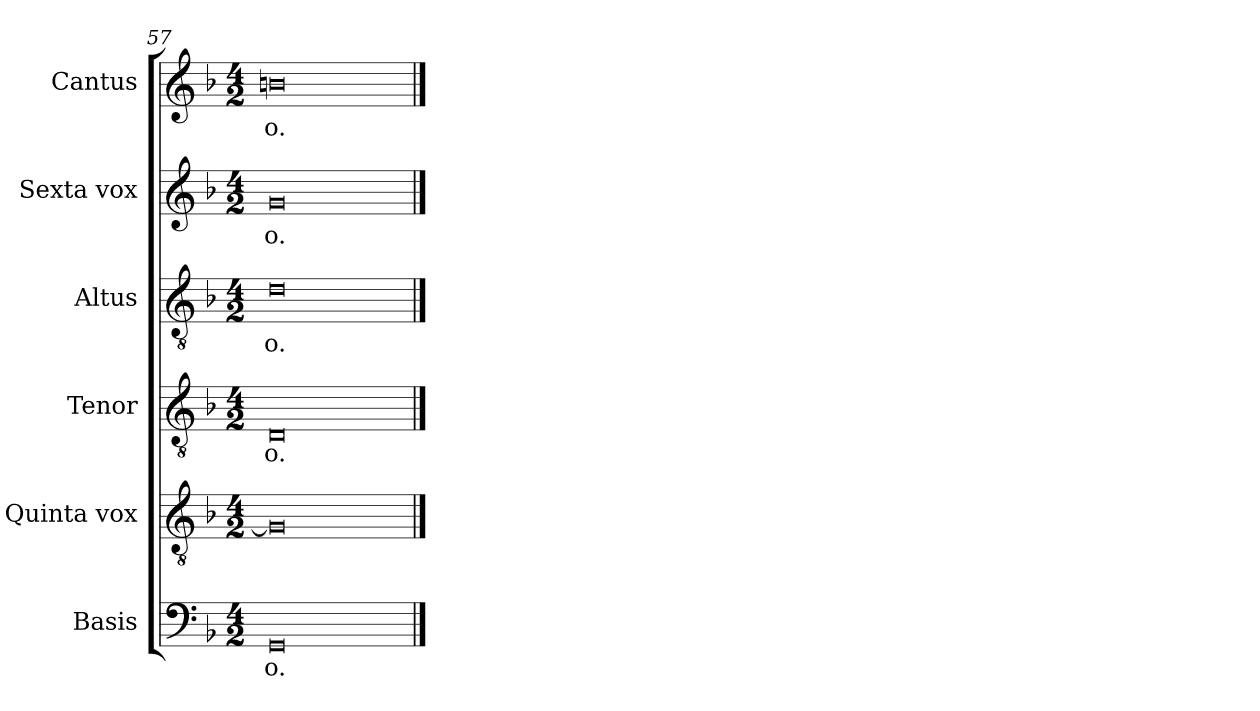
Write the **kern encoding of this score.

**kern	**text	**kern	**text	**kern	**text	**kern	**text	**kern	**text	**kern	**text
*part6	*part6	*part5	*part5	*part4	*part4	*part3	*part3	*part2	*part2	*part1	*part1
*staff6	*staff6	*staff5	*staff5	*staff4	*staff4	*staff3	*staff3	*staff2	*staff2	*staff1	*staff1
*I"Basis	*	*I"Quinta vox	*	*I"Tenor	*	*I"Altus	*	*I"Sexta vox	*	*I"Cantus	*
*I'B	*	*	*	*I'T	*	*I'A	*	*	*	*I'C	*
*clefF4	*	*clefGv2	*	*clefGv2	*	*clefGv2	*	*clefG2	*	*clefG2	*
*k[b-]	*	*k[b-]	*	*k[b-]	*	*k[b-]	*	*k[b-]	*	*k[b-]	*
*F:	*	*F:	*	*F:	*	*F:	*	*F:	*	*F:	*
*M4/2	*	*M4/2	*	*M4/2	*	*M4/2	*	*M4/2	*	*M4/2	*
=57	=57	=57	=57	=57	=57	=57	=57	=57	=57	=57	=57
!	!LO:LY:b	!	!	!	!LO:LY:b	!	!LO:LY:b	!	!LO:LY:b	!	!LO:LY:b
0GG	-o.	0G]	.	0D	-o.	0d	-o.	0g	-o.	0bn	-o.
==	==	==	==	==	==	==	==	==	==	==	==
*-	*-	*-	*-	*-	*-	*-	*-	*-	*-	*-	*-
